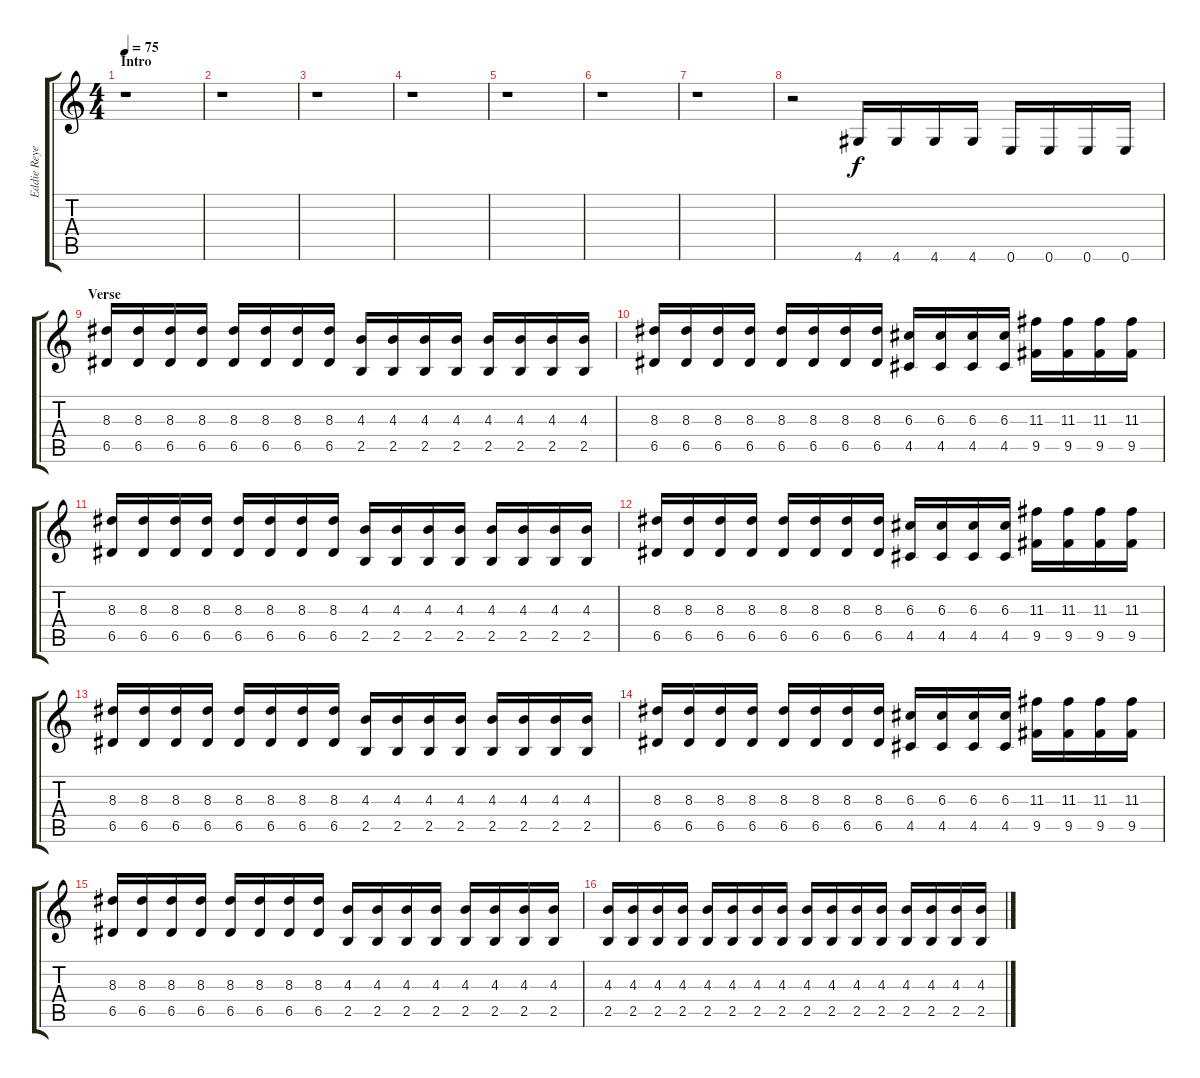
\track ("Eddie Reyes (Lead Guitar)" "Eddie Reye") {instrument distortionguitar}
\staff {score tabs}
\tuning (E4 B3 G3 D3 A2 E2) {hide}
\ts (4 4)
\section ("" "Intro")
\tempo 75
\clef g2
\ks c
r.1{dy f instrument distortionguitar} |
r.1 |
r.1 |
r.1 |
r.1 |
r.1 |
r.1 |
r.2 4.6.16 4.6.16 4.6.16 4.6.16 0.6.16 0.6.16 0.6.16 0.6.16 |
\section ("" "Verse")
(8.3 6.5).16 (8.3 6.5).16 (8.3 6.5).16 (8.3 6.5).16 (8.3 6.5).16 (8.3 6.5).16 (8.3 6.5).16 (8.3 6.5).16 (4.3 2.5).16 (4.3 2.5).16 (4.3 2.5).16 (4.3 2.5).16 (4.3 2.5).16 (4.3 2.5).16 (4.3 2.5).16 (4.3 2.5).16 |
(8.3 6.5).16 (8.3 6.5).16 (8.3 6.5).16 (8.3 6.5).16 (8.3 6.5).16 (8.3 6.5).16 (8.3 6.5).16 (8.3 6.5).16 (6.3 4.5).16 (6.3 4.5).16 (6.3 4.5).16 (6.3 4.5).16 (11.3 9.5).16 (11.3 9.5).16 (11.3 9.5).16 (11.3 9.5).16 |
(8.3 6.5).16 (8.3 6.5).16 (8.3 6.5).16 (8.3 6.5).16 (8.3 6.5).16 (8.3 6.5).16 (8.3 6.5).16 (8.3 6.5).16 (4.3 2.5).16 (4.3 2.5).16 (4.3 2.5).16 (4.3 2.5).16 (4.3 2.5).16 (4.3 2.5).16 (4.3 2.5).16 (4.3 2.5).16 |
(8.3 6.5).16 (8.3 6.5).16 (8.3 6.5).16 (8.3 6.5).16 (8.3 6.5).16 (8.3 6.5).16 (8.3 6.5).16 (8.3 6.5).16 (6.3 4.5).16 (6.3 4.5).16 (6.3 4.5).16 (6.3 4.5).16 (11.3 9.5).16 (11.3 9.5).16 (11.3 9.5).16 (11.3 9.5).16 |
(8.3 6.5).16 (8.3 6.5).16 (8.3 6.5).16 (8.3 6.5).16 (8.3 6.5).16 (8.3 6.5).16 (8.3 6.5).16 (8.3 6.5).16 (4.3 2.5).16 (4.3 2.5).16 (4.3 2.5).16 (4.3 2.5).16 (4.3 2.5).16 (4.3 2.5).16 (4.3 2.5).16 (4.3 2.5).16 |
(8.3 6.5).16 (8.3 6.5).16 (8.3 6.5).16 (8.3 6.5).16 (8.3 6.5).16 (8.3 6.5).16 (8.3 6.5).16 (8.3 6.5).16 (6.3 4.5).16 (6.3 4.5).16 (6.3 4.5).16 (6.3 4.5).16 (11.3 9.5).16 (11.3 9.5).16 (11.3 9.5).16 (11.3 9.5).16 |
(8.3 6.5).16 (8.3 6.5).16 (8.3 6.5).16 (8.3 6.5).16 (8.3 6.5).16 (8.3 6.5).16 (8.3 6.5).16 (8.3 6.5).16 (4.3 2.5).16 (4.3 2.5).16 (4.3 2.5).16 (4.3 2.5).16 (4.3 2.5).16 (4.3 2.5).16 (4.3 2.5).16 (4.3 2.5).16 |
(4.3 2.5).16 (4.3 2.5).16 (4.3 2.5).16 (4.3 2.5).16 (4.3 2.5).16 (4.3 2.5).16 (4.3 2.5).16 (4.3 2.5).16 (4.3 2.5).16 (4.3 2.5).16 (4.3 2.5).16 (4.3 2.5).16 (4.3 2.5).16 (4.3 2.5).16 (4.3 2.5).16 (4.3 2.5).16
